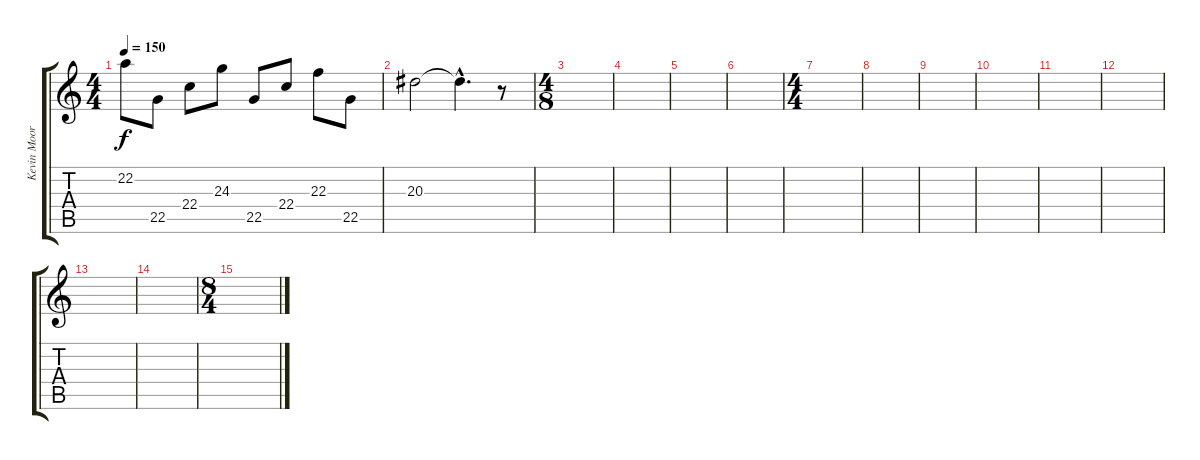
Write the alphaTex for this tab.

\track ("Kevin Moore: Lead" "Kevin Moor") {instrument lead2sawtooth}
\staff {score tabs}
\tuning (E4 B3 G3 D3 A2 E2) {hide}
\ts (4 4)
\tempo 150
\clef g2
\ks c
22.2.8{dy f} 22.5.8 22.4.8 24.3.8 22.5.8 22.4.8 22.3.8 22.5.8 |
20.3.2 20.3{hac t}.4{d} r.8 |
\ts (4 8)
|
|
|
|
\ts (4 4)
|
|
|
|
|
|
|
|
\ts (8 4)
